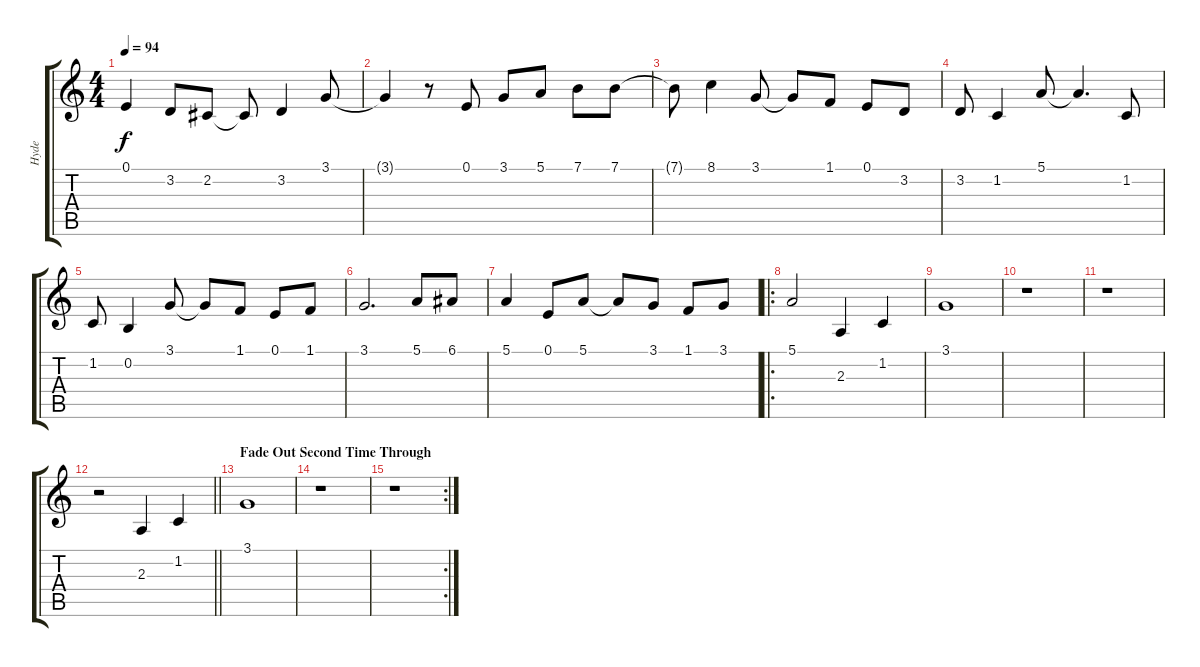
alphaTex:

\track ("Hyde" "Hyde") {instrument voiceoohs}
\staff {score tabs}
\tuning (E4 B3 G3 D3 A2 E2) {hide}
\ts (4 4)
\tempo 94
\clef g2
\ks c
0.1.4{dy f} 3.2.8 2.2.8 2.2{t}.8 3.2.4 3.1.8 |
3.1{t}.4 r.8 0.1.8 3.1.8 5.1.8 7.1.8 7.1.8 |
7.1{t}.8 8.1.4 3.1.8 3.1{t}.8 1.1.8 0.1.8 3.2.8 |
3.2.8 1.2.4 5.1.8 5.1{t}.4{d} 1.2.8 |
1.2.8 0.2.4 3.1.8 3.1{t}.8 1.1.8 0.1.8 1.1.8 |
3.1.2{d} 5.1.8 6.1.8 |
5.1.4 0.1.8 5.1.8 5.1{t}.8 3.1.8 1.1.8 3.1.8 |
\ro
5.1.2 2.3.4 1.2.4 |
3.1.1 |
r.1 |
r.1 |
\barLineRight lightlight
r.2 2.3.4 1.2.4 |
\section ("" "Fade Out Second Time Through")
3.1.1 |
r.1 |
\rc 2
r.1
